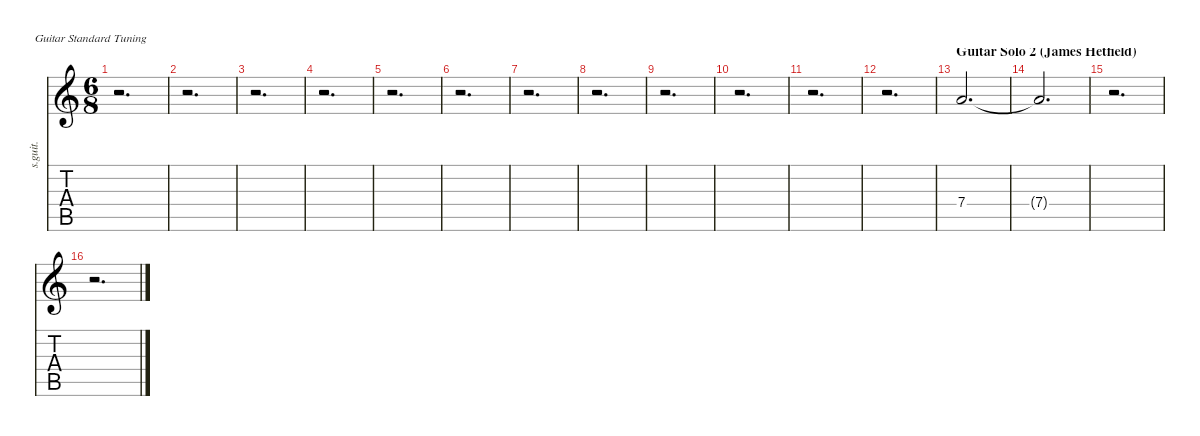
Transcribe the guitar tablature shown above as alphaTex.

\defaultSystemsLayout 4
\hideDynamics
\bracketExtendMode nobrackets
\track ("Harmony Guitar" "s.guit.") {instrument distortionguitar}
\staff {score tabs}
\tuning (E4 B3 G3 D3 A2 E2)
\ts (6 8)
\tempo (78 hide)
\clef g2
\ks c
r.2{d dy f} |
r.2{d} |
r.2{d} |
r.2{d} |
r.2{d} |
r.2{d} |
r.2{d} |
r.2{d} |
r.2{d} |
r.2{d} |
r.2{d} |
r.2{d} |
\section ("" "Guitar Solo 2 (James Hetfield)")
7.4.2{d lyrics (0 "") lyrics (1 "") lyrics (2 "") lyrics (3 "") lyrics (4 "")} |
7.4{t}.2{d lyrics (0 "") lyrics (1 "") lyrics (2 "") lyrics (3 "") lyrics (4 "")} |
r.2{d} |
r.2{d}
